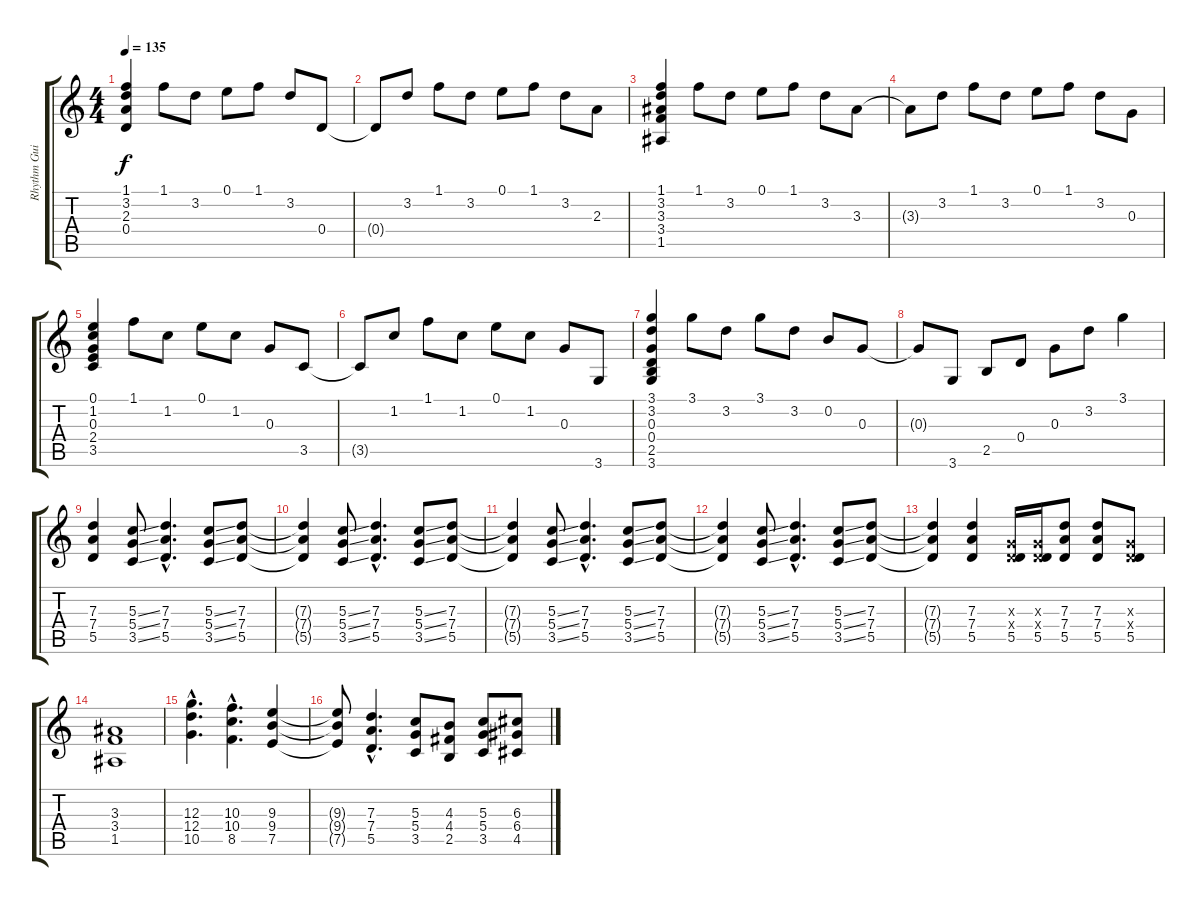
\track ("Rhythm Guitar 1" "Rhythm Gui") {instrument distortionguitar}
\staff {score tabs}
\tuning (E4 B3 G3 D3 A2 E2) {hide}
\ts (4 4)
\tempo 135
\clef g2
\ks c
(1.1 3.2 2.3 0.4).4{dy f instrument electricguitarclean} 1.1.8 3.2.8 0.1.8 1.1.8 3.2.8 0.4.8 |
0.4{t}.8 3.2.8 1.1.8 3.2.8 0.1.8 1.1.8 3.2.8 2.3.8 |
(1.1 3.2 3.3 3.4 1.5).4 1.1.8 3.2.8 0.1.8 1.1.8 3.2.8 3.3.8 |
3.3{t}.8 3.2.8 1.1.8 3.2.8 0.1.8 1.1.8 3.2.8 0.3.8 |
(0.1 1.2 0.3 2.4 3.5).4 1.1.8 1.2.8 0.1.8 1.2.8 0.3.8 3.5.8 |
3.5{t}.8 1.2.8 1.1.8 1.2.8 0.1.8 1.2.8 0.3.8 3.6.8 |
(3.1 3.2 0.3 0.4 2.5 3.6).4 3.1.8 3.2.8 3.1.8 3.2.8 0.2.8 0.3.8 |
0.3{t}.8 3.6.8 2.5.8 0.4.8 0.3.8 3.2.8 3.1.4 |
(7.3 7.4 5.5).4{instrument distortionguitar} (5.3{ss} 5.4{ss} 3.5{ss}).8 (7.3{hac} 7.4{hac} 5.5{hac}).4{d} (5.3{ss} 5.4{ss} 3.5{ss}).8 (7.3 7.4 5.5).8 |
(7.3{t} 7.4{t} 5.5{t}).4 (5.3{ss} 5.4{ss} 3.5{ss}).8 (7.3{hac} 7.4{hac} 5.5{hac}).4{d} (5.3{ss} 5.4{ss} 3.5{ss}).8 (7.3 7.4 5.5).8 |
(7.3{t} 7.4{t} 5.5{t}).4 (5.3{ss} 5.4{ss} 3.5{ss}).8 (7.3{hac} 7.4{hac} 5.5{hac}).4{d} (5.3{ss} 5.4{ss} 3.5{ss}).8 (7.3 7.4 5.5).8 |
(7.3{t} 7.4{t} 5.5{t}).4 (5.3{ss} 5.4{ss} 3.5{ss}).8 (7.3{hac} 7.4{hac} 5.5{hac}).4{d} (5.3{ss} 5.4{ss} 3.5{ss}).8 (7.3 7.4 5.5).8 |
(7.3{t} 7.4{t} 5.5{t}).4 (7.3 7.4 5.5).4 (0.3{x} 0.4{x} 5.5).16 (0.3{x} 0.4{x} 5.5).16 (7.3 7.4 5.5).8 (7.3 7.4 5.5).8 (0.3{x} 0.4{x} 5.5).8 |
(3.3 3.4 1.5).1 |
(12.3{hac} 12.4{hac} 10.5{hac}).4{d} (10.3{hac} 10.4{hac} 8.5{hac}).4{d} (9.3 9.4 7.5).4 |
(9.3{t} 9.4{t} 7.5{t}).8 (7.3{hac} 7.4{hac} 5.5{hac}).4{d} (5.3 5.4 3.5).8 (4.3 4.4 2.5).8 (5.3 5.4 3.5).8 (6.3 6.4 4.5).8
